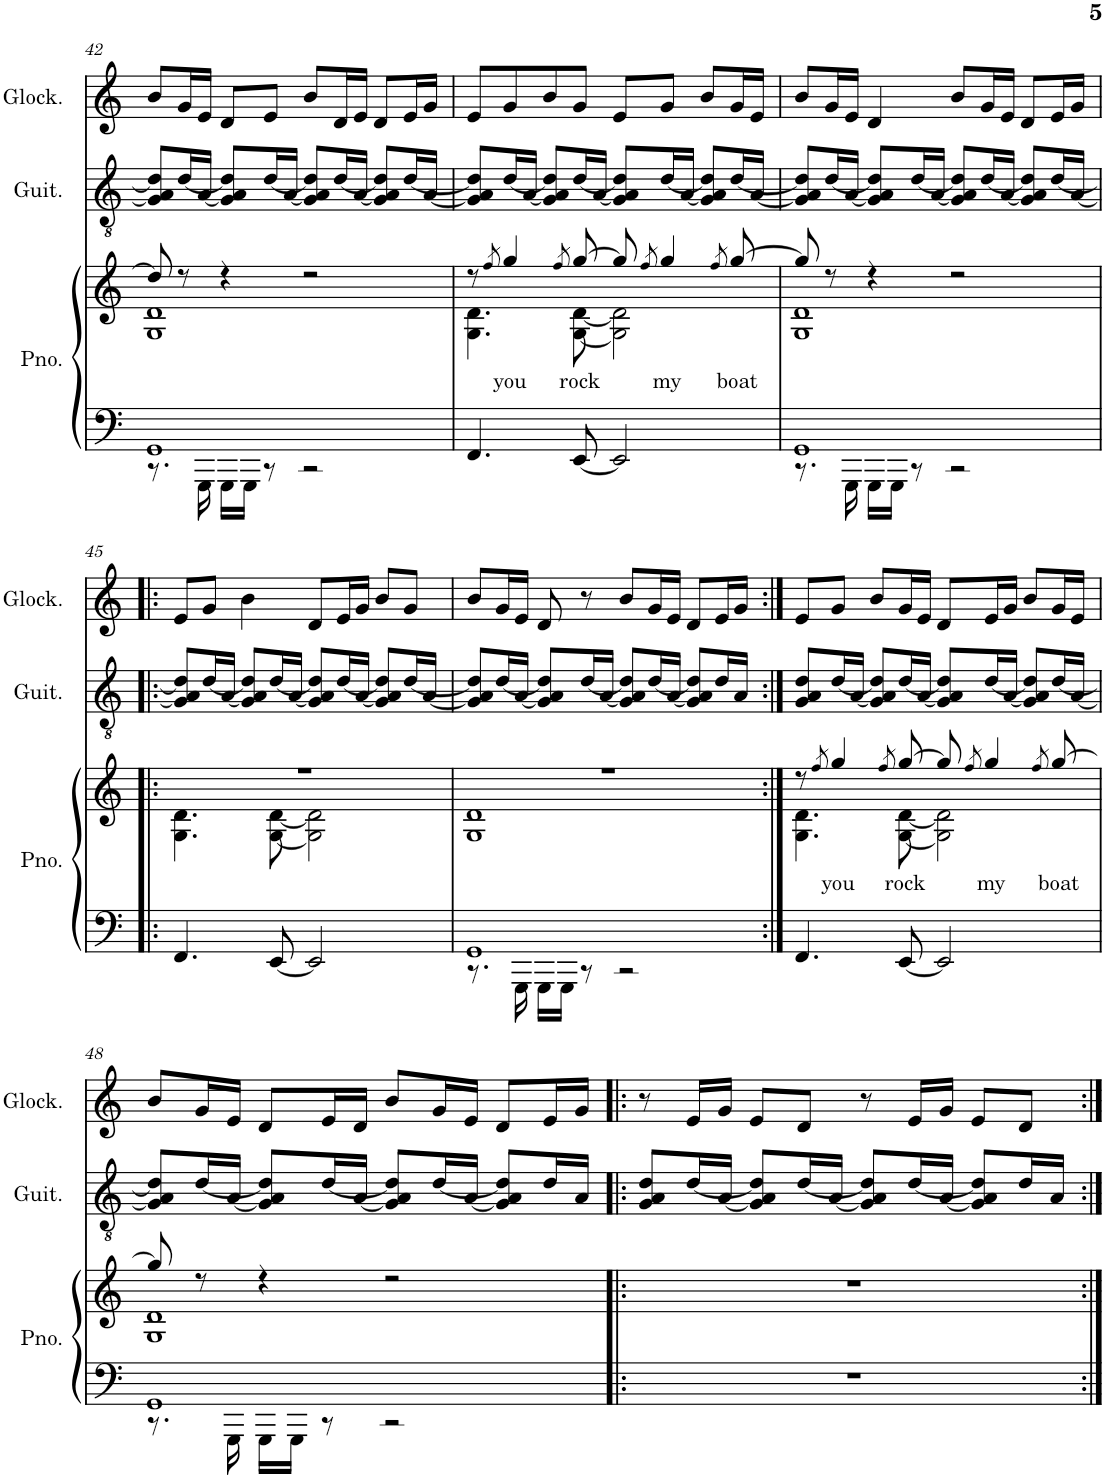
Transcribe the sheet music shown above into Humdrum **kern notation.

**kern	**kern	**text	**kern	**kern
*part3	*part3	*part3	*part2	*part1
*staff4	*staff3	*staff3	*staff2	*staff1
*I"Piano	*	*	*I"Classical Guitar	*I"Glockenspiel
*I'Pno.	*	*	*I'Guit.	*I'Glock.
!!LO:PB:g=z
*clefF4	*clefG2	*	*clefGv2	*clefG2
*	*	*	*	*Trd-14c-24
*k[]	*k[]	*	*k[]	*k[]
*M4/4	*M4/4	*	*M4/4	*M4/4
=42	=42	=42	=42	=42
*^	*^	*	*	*
1GG	8.r	8dd/]	1G 1d	.	8G/ 8A/] 8d/]L	8b/L
.	.	8r	.	.	[16d/L	16g/L
.	16GGG\	.	.	.	[16A/JJ	16e/JJ
.	16GGG\LL	4r	.	.	8G/ 8A/] 8d/]L	8d/L
.	16GGG\JJ	.	.	.	.	.
.	8r	.	.	.	[16d/L	8e/J
.	.	.	.	.	[16A/JJ	.
.	2r	2r	.	.	8G/ 8A/] 8d/]L	8b/L
.	.	.	.	.	[16d/L	16d/L
.	.	.	.	.	[16A/JJ	16e/JJ
.	.	.	.	.	8G/ 8A/] 8d/]L	8d/L
.	.	.	.	.	[16d/L	16e/L
.	.	.	.	.	[16A/JJ	16g/JJ
*v	*v	*	*	*	*	*
=43	=43	=43	=43	=43	=43
4.FF/	8r	4.G\ 4.d\	.	8G/ 8A/] 8d/]L	8e/L
.	8qff/	.	.	.	.
!	!	!	!LO:LY:b	!	!
.	4gg/	.	you	[16d/L	8g/
.	.	.	.	[16A/JJ	.
.	.	.	.	8G/ 8A/] 8d/]L	8b/
.	8qff/	.	.	.	.
!	!	!	!LO:LY:b	!	!
[8EE/	[8gg/	[8G\ [8d\	rock	[16d/L	8g/J
.	.	.	.	[16A/JJ	.
2EE/]	8gg/]	2G\] 2d\]	.	8G/ 8A/] 8d/]L	8e/L
.	8qff/	.	.	.	.
!	!	!	!LO:LY:b	!	!
.	4gg/	.	my	[16d/L	8g/J
.	.	.	.	[16A/JJ	.
.	.	.	.	8G/ 8A/] 8d/]L	8b/L
.	8qff/	.	.	.	.
!	!	!	!LO:LY:b	!	!
.	[8gg/	.	boat	[16d/L	16g/L
.	.	.	.	[16A/JJ	16e/JJ
=44	=44	=44	=44	=44	=44
*^	*	*	*	*	*
1GG	8.r	8gg/]	1G 1d	.	8G/ 8A/] 8d/]L	8b/L
.	.	8r	.	.	[16d/L	16g/L
.	16GGG\	.	.	.	[16A/JJ	16e/JJ
.	16GGG\LL	4r	.	.	8G/ 8A/] 8d/]L	4d/
.	16GGG\JJ	.	.	.	.	.
.	8r	.	.	.	[16d/L	.
.	.	.	.	.	[16A/JJ	.
.	2r	2r	.	.	8G/ 8A/] 8d/]L	8b/L
.	.	.	.	.	[16d/L	16g/L
.	.	.	.	.	[16A/JJ	16e/JJ
.	.	.	.	.	8G/ 8A/] 8d/]L	8d/L
.	.	.	.	.	[16d/L	16e/L
.	.	.	.	.	[16A/JJ	16g/JJ
*v	*v	*	*	*	*	*
!!LO:LB:g=z
=45!|:	=45!|:	=45!|:	=45!|:	=45!|:	=45!|:
4.FF/	1r	4.G\ 4.d\	.	8G/ 8A/] 8d/]L	8e/L
.	.	.	.	[16d/L	8g/J
.	.	.	.	[16A/JJ	.
.	.	.	.	8G/ 8A/] 8d/]L	4b\
[8EE/	.	[8G\ [8d\	.	[16d/L	.
.	.	.	.	[16A/JJ	.
2EE/]	.	2G\] 2d\]	.	8G/ 8A/] 8d/]L	8d/L
.	.	.	.	[16d/L	16e/L
.	.	.	.	[16A/JJ	16g/JJ
.	.	.	.	8G/ 8A/] 8d/]L	8b/L
.	.	.	.	[16d/L	8g/J
.	.	.	.	[16A/JJ	.
=46	=46	=46	=46	=46	=46
*^	*	*	*	*	*
1GG	8.r	1r	1G 1d	.	8G/ 8A/] 8d/]L	8b/L
.	.	.	.	.	[16d/L	16g/L
.	16GGG\	.	.	.	[16A/JJ	16e/JJ
.	16GGG\LL	.	.	.	8G/ 8A/] 8d/]L	8d/
.	16GGG\JJ	.	.	.	.	.
.	8r	.	.	.	[16d/L	8r
.	.	.	.	.	[16A/JJ	.
.	2r	.	.	.	8G/ 8A/] 8d/]L	8b/L
.	.	.	.	.	[16d/L	16g/L
.	.	.	.	.	[16A/JJ	16e/JJ
.	.	.	.	.	8G/ 8A/] 8d/]L	8d/L
.	.	.	.	.	16d/L	16e/L
.	.	.	.	.	16A/JJ	16g/JJ
*v	*v	*	*	*	*	*
=47:|!	=47:|!	=47:|!	=47:|!	=47:|!	=47:|!
4.FF/	8r	4.G\ 4.d\	.	8G/ 8A/ 8d/L	8e/L
.	8qff/	.	.	.	.
!	!	!	!LO:LY:b	!	!
.	4gg/	.	you	[16d/L	8g/J
.	.	.	.	[16A/JJ	.
.	.	.	.	8G/ 8A/] 8d/]L	8b/L
.	8qff/	.	.	.	.
!	!	!	!LO:LY:b	!	!
[8EE/	[8gg/	[8G\ [8d\	rock	[16d/L	16g/L
.	.	.	.	[16A/JJ	16e/JJ
2EE/]	8gg/]	2G\] 2d\]	.	8G/ 8A/] 8d/]L	8d/L
.	8qff/	.	.	.	.
!	!	!	!LO:LY:b	!	!
.	4gg/	.	my	[16d/L	16e/L
.	.	.	.	[16A/JJ	16g/JJ
.	.	.	.	8G/ 8A/] 8d/]L	8b/L
.	8qff/	.	.	.	.
!	!	!	!LO:LY:b	!	!
.	[8gg/	.	boat	[16d/L	16g/L
.	.	.	.	[16A/JJ	16e/JJ
!!LO:LB:g=z
=48	=48	=48	=48	=48	=48
*^	*	*	*	*	*
1GG	8.r	8gg/]	1G 1d	.	8G/ 8A/] 8d/]L	8b/L
.	.	8r	.	.	[16d/L	16g/L
.	16GGG\	.	.	.	[16A/JJ	16e/JJ
.	16GGG\LL	4r	.	.	8G/ 8A/] 8d/]L	8d/L
.	16GGG\JJ	.	.	.	.	.
.	8r	.	.	.	[16d/L	16e/L
.	.	.	.	.	[16A/JJ	16d/JJ
.	2r	2r	.	.	8G/ 8A/] 8d/]L	8b/L
.	.	.	.	.	[16d/L	16g/L
.	.	.	.	.	[16A/JJ	16e/JJ
.	.	.	.	.	8G/ 8A/] 8d/]L	8d/L
.	.	.	.	.	16d/L	16e/L
.	.	.	.	.	16A/JJ	16g/JJ
*v	*v	*	*	*	*	*
*	*v	*v	*	*	*
=49!|:	=49!|:	=49!|:	=49!|:	=49!|:
1r	1r	.	8G/ 8A/ 8d/L	8r
.	.	.	[16d/L	16e/LL
.	.	.	[16A/JJ	16g/JJ
.	.	.	8G/ 8A/] 8d/]L	8e/L
.	.	.	[16d/L	8d/J
.	.	.	[16A/JJ	.
.	.	.	8G/ 8A/] 8d/]L	8r
.	.	.	[16d/L	16e/LL
.	.	.	[16A/JJ	16g/JJ
.	.	.	8G/ 8A/] 8d/]L	8e/L
.	.	.	16d/L	8d/J
.	.	.	16A/JJ	.
=:|!	=:|!	=:|!	=:|!	=:|!
*-	*-	*-	*-	*-
